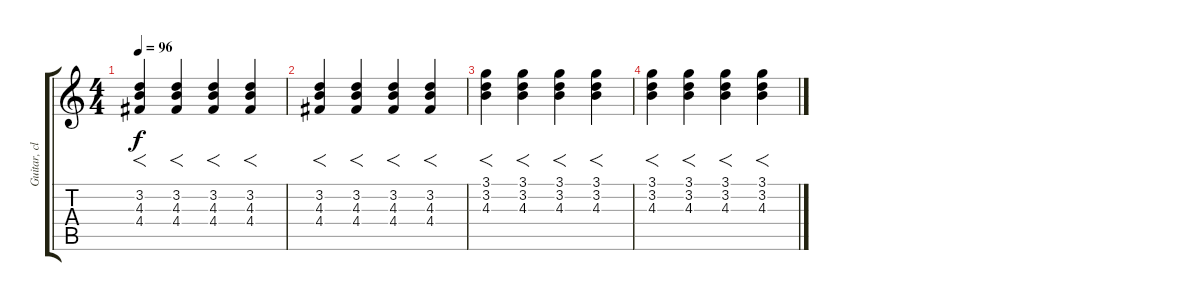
\track ("Guitar, clean" "Guitar, cl") {instrument electricguitarclean}
\staff {score tabs}
\tuning (E4 B3 G3 D3 A2 E2) {hide}
\ts (4 4)
\tempo 96
\clef g2
\ks c
(3.2 4.3 4.4).4{f dy f} (3.2 4.3 4.4).4{f} (3.2 4.3 4.4).4{f} (3.2 4.3 4.4).4{f} |
(3.2 4.3 4.4).4{f} (3.2 4.3 4.4).4{f} (3.2 4.3 4.4).4{f} (3.2 4.3 4.4).4{f} |
(3.1 3.2 4.3).4{f} (3.1 3.2 4.3).4{f} (3.1 3.2 4.3).4{f} (3.1 3.2 4.3).4{f} |
(3.1 3.2 4.3).4{f} (3.1 3.2 4.3).4{f} (3.1 3.2 4.3).4{f} (3.1 3.2 4.3).4{f}
